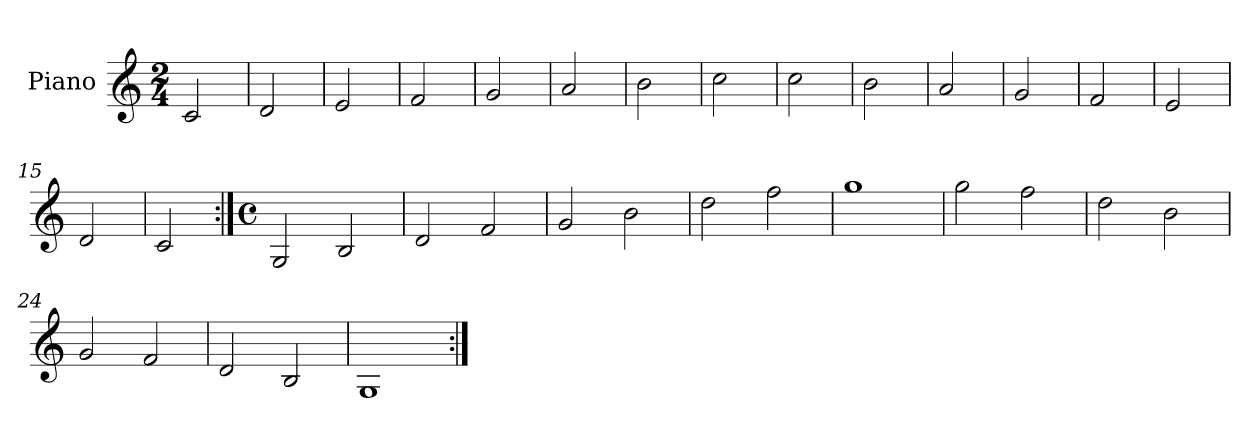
**kern
*part1
*staff1
*I"Piano
*I'Pno.
*clefG2
*k[]
*M2/4
=1
2c:/
=2
2d/
=3
2e/
=4
2f/
=5
2g/
=6
2a/
=7
2b\
=8
2cc\
=9
2cc\
=10
2b\
=11
2a/
=12
2g/
=13
2f/
=14
2e/
=15
2d/
=16
2c/
!!LO:LB:g=z
=17:|!
*M4/4
*met(c)
2G:/
2B/
=18
2d/
2f/
=19
2g/
2b\
=20
2dd\
2ff\
=21
1gg
=22
2gg\
2ff\
=23
2dd\
2b\
=24
2g/
2f/
=25
2d/
2B/
=26
1G
=:|!
*-
